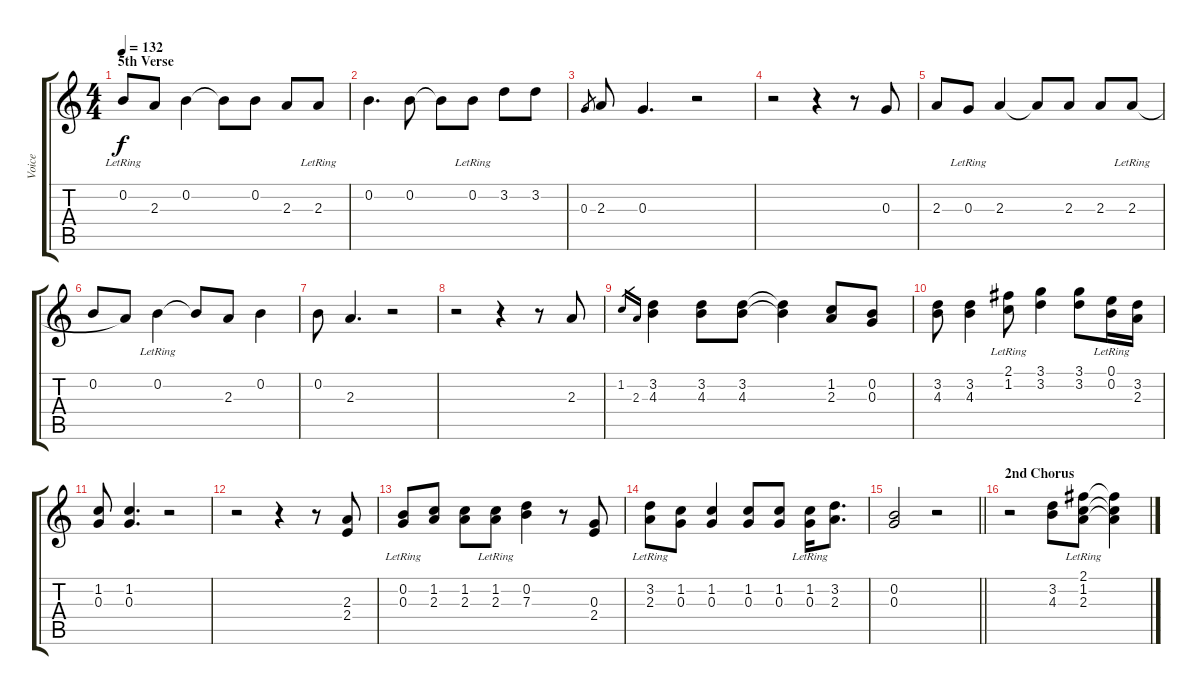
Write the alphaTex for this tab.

\track ("Voice" "Voice") {instrument electricguitarjazz}
\staff {score tabs}
\tuning (E4 B3 G3 D3 A2 E2) {hide}
\ts (4 4)
\section ("" "5th Verse")
\tempo 132
\clef g2
\ks c
0.2{lr}.8{dy f} 2.3.8 0.2.4 0.2{t}.8 0.2.8 2.3.8 2.3{lr}.8 |
0.2.4{d} 0.2.8 0.2{t}.8 0.2{lr}.8 3.2.8 3.2.8 |
0.3.8{gr} 2.3.8 0.3.4{d} r.2 |
r.2 r.4 r.8 0.3.8 |
2.3.8 0.3{lr}.8 2.3.4 2.3{t}.8 2.3.8 2.3.8 2.3{lr}.8 |
0.2.8 2.3{t}.8 0.2{lr}.4 0.2{t}.8 2.3.8 0.2.4 |
0.2.8 2.3.4{d} r.2 |
r.2 r.4 r.8 2.3.8 |
1.2.16{gr} 2.3.16{gr} (3.2 4.3).4 (3.2 4.3).8 (3.2 4.3).8 (3.2{t} 4.3{t}).4 (1.2 2.3).8 (0.2 0.3).8 |
(3.2 4.3).8 (3.2 4.3).4 (2.1{lr} 1.2{lr}).8 (3.1 3.2).4 (3.1 3.2).8 (0.1{lr} 0.2{lr}).16 (3.2 2.3).16 |
(1.2 0.3).8 (1.2 0.3).4{d} r.2 |
r.2 r.4 r.8 (2.3 2.4).8 |
(0.2{lr} 0.3{lr}).8 (1.2 2.3).8 (1.2 2.3).8 (1.2{lr} 2.3{lr}).8 (0.2 7.3).4 r.8 (0.3 2.4).8 |
(3.2{lr} 2.3{lr}).8 (1.2 0.3).8 (1.2 0.3).4 (1.2 0.3).8 (1.2 0.3).8 (1.2{lr} 0.3{lr}).16 (3.2 2.3).8{d} |
\barLineRight lightlight
(0.2 0.3).2 r.2 |
\section ("" "2nd Chorus")
r.2 (3.2 4.3).8 (2.1{lr} 1.2{lr} 2.3{lr}).8 (2.1{t} 1.2{t} 2.3{t}).4
